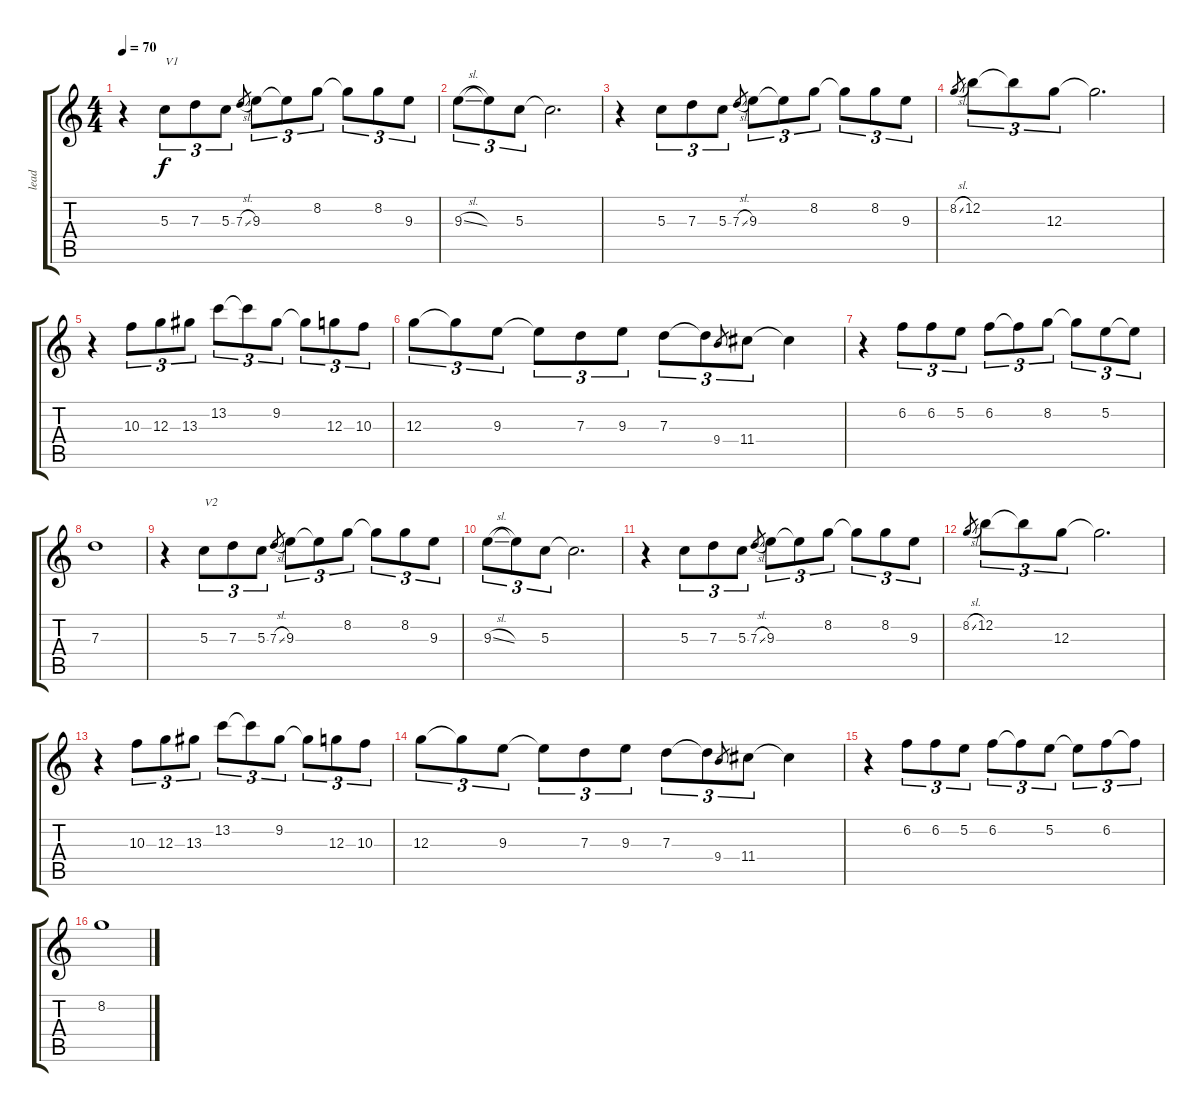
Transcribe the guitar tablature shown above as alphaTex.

\track ("lead" "lead") {instrument electricguitarjazz}
\staff {score tabs}
\tuning (E4 B3 G3 D3 A2 E2) {hide}
\ts (4 4)
\tempo 70
\clef g2
\ks c
r.4{dy f instrument electricguitarjazz} 5.3.8{tu (3 2) txt "V1"} 7.3.8{tu (3 2)} 5.3.8{tu (3 2)} 7.3{sl}.8{gr} 9.3.8{tu (3 2)} 9.3{t}.8{tu (3 2)} 8.2.8{tu (3 2)} 8.2{t}.8{tu (3 2)} 8.2.8{tu (3 2)} 9.3.8{tu (3 2)} |
9.3{sl}.8{tu (3 2)} 9.3{t}.8{tu (3 2)} 5.3.8{tu (3 2)} 5.3{t}.2{d} |
r.4 5.3.8{tu (3 2)} 7.3.8{tu (3 2)} 5.3.8{tu (3 2)} 7.3{sl}.8{gr} 9.3.8{tu (3 2)} 9.3{t}.8{tu (3 2)} 8.2.8{tu (3 2)} 8.2{t}.8{tu (3 2)} 8.2.8{tu (3 2)} 9.3.8{tu (3 2)} |
8.2{sl}.8{gr} 12.2.8{tu (3 2)} 12.2{t}.8{tu (3 2)} 12.3.8{tu (3 2)} 12.3{t}.2{d} |
r.4 10.3.8{tu (3 2)} 12.3.8{tu (3 2)} 13.3.8{tu (3 2)} 13.2.8{tu (3 2)} 13.2{t}.8{tu (3 2)} 9.2.8{tu (3 2)} 9.2{t}.8{tu (3 2)} 12.3.8{tu (3 2)} 10.3.8{tu (3 2)} |
12.3.8{tu (3 2)} 12.3{t}.8{tu (3 2)} 9.3.8{tu (3 2)} 9.3{t}.8{tu (3 2)} 7.3.8{tu (3 2)} 9.3.8{tu (3 2)} 7.3.8{tu (3 2)} 7.3{t}.8{tu (3 2)} 9.4.8{gr} 11.4.8{tu (3 2)} 11.4{t}.4 |
r.4 6.2.8{tu (3 2)} 6.2.8{tu (3 2)} 5.2.8{tu (3 2)} 6.2.8{tu (3 2)} 6.2{t}.8{tu (3 2)} 8.2.8{tu (3 2)} 8.2{t}.8{tu (3 2)} 5.2.8{tu (3 2)} 5.2{t}.8{tu (3 2)} |
7.3.1 |
r.4 5.3.8{tu (3 2) txt "V2"} 7.3.8{tu (3 2)} 5.3.8{tu (3 2)} 7.3{sl}.8{gr} 9.3.8{tu (3 2)} 9.3{t}.8{tu (3 2)} 8.2.8{tu (3 2)} 8.2{t}.8{tu (3 2)} 8.2.8{tu (3 2)} 9.3.8{tu (3 2)} |
9.3{sl}.8{tu (3 2)} 9.3{t}.8{tu (3 2)} 5.3.8{tu (3 2)} 5.3{t}.2{d} |
r.4 5.3.8{tu (3 2)} 7.3.8{tu (3 2)} 5.3.8{tu (3 2)} 7.3{sl}.8{gr} 9.3.8{tu (3 2)} 9.3{t}.8{tu (3 2)} 8.2.8{tu (3 2)} 8.2{t}.8{tu (3 2)} 8.2.8{tu (3 2)} 9.3.8{tu (3 2)} |
8.2{sl}.8{gr} 12.2.8{tu (3 2)} 12.2{t}.8{tu (3 2)} 12.3.8{tu (3 2)} 12.3{t}.2{d} |
r.4 10.3.8{tu (3 2)} 12.3.8{tu (3 2)} 13.3.8{tu (3 2)} 13.2.8{tu (3 2)} 13.2{t}.8{tu (3 2)} 9.2.8{tu (3 2)} 9.2{t}.8{tu (3 2)} 12.3.8{tu (3 2)} 10.3.8{tu (3 2)} |
12.3.8{tu (3 2)} 12.3{t}.8{tu (3 2)} 9.3.8{tu (3 2)} 9.3{t}.8{tu (3 2)} 7.3.8{tu (3 2)} 9.3.8{tu (3 2)} 7.3.8{tu (3 2)} 7.3{t}.8{tu (3 2)} 9.4.8{gr} 11.4.8{tu (3 2)} 11.4{t}.4 |
r.4 6.2.8{tu (3 2)} 6.2.8{tu (3 2)} 5.2.8{tu (3 2)} 6.2.8{tu (3 2)} 6.2{t}.8{tu (3 2)} 5.2.8{tu (3 2)} 5.2{t}.8{tu (3 2)} 6.2.8{tu (3 2)} 6.2{t}.8{tu (3 2)} |
8.2.1
